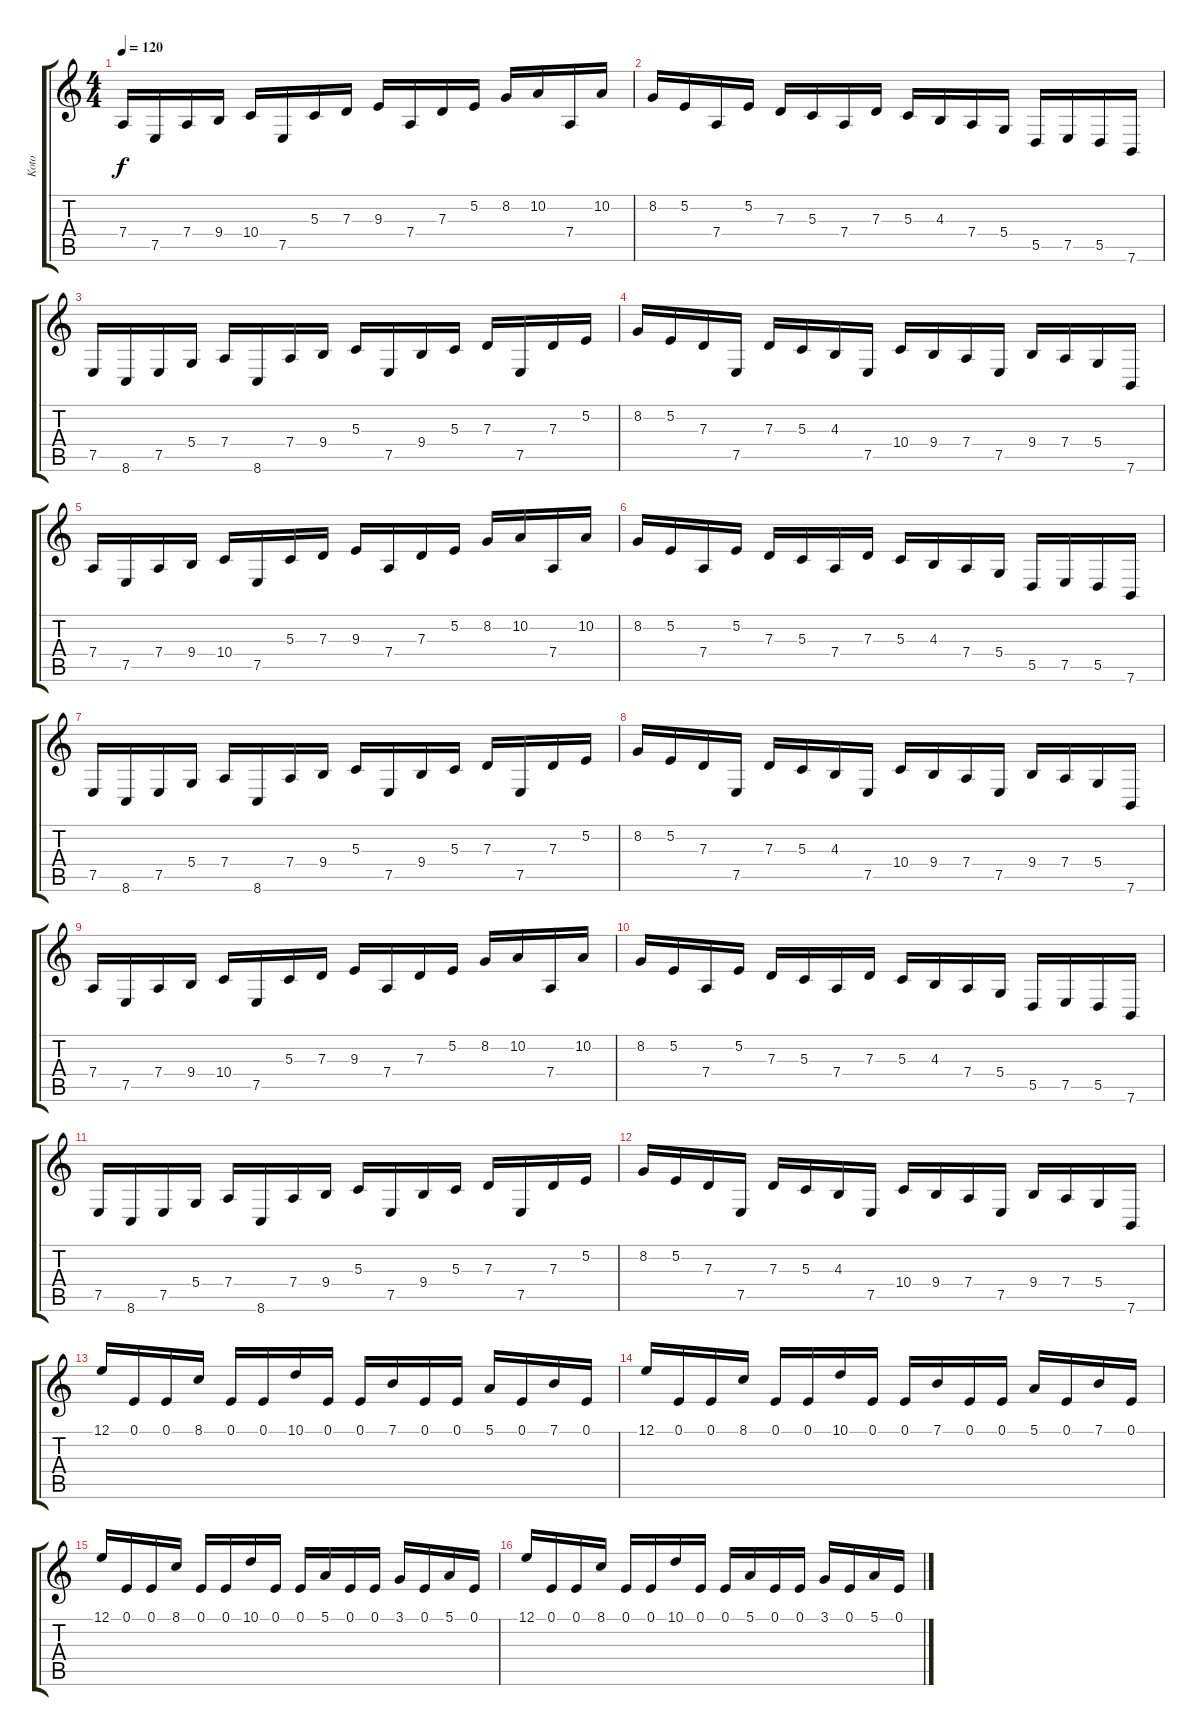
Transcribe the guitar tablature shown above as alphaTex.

\track ("Koto" "Koto") {instrument koto}
\staff {score tabs}
\tuning (E4 B3 G3 D3 A2 E2) {hide}
\ts (4 4)
\tempo 120
\clef g2
\ks c
7.4.16{dy f} 7.5.16 7.4.16 9.4.16 10.4.16 7.5.16 5.3.16 7.3.16 9.3.16 7.4.16 7.3.16 5.2.16 8.2.16 10.2.16 7.4.16 10.2.16 |
8.2.16 5.2.16 7.4.16 5.2.16 7.3.16 5.3.16 7.4.16 7.3.16 5.3.16 4.3.16 7.4.16 5.4.16 5.5.16 7.5.16 5.5.16 7.6.16 |
7.5.16 8.6.16 7.5.16 5.4.16 7.4.16 8.6.16 7.4.16 9.4.16 5.3.16 7.5.16 9.4.16 5.3.16 7.3.16 7.5.16 7.3.16 5.2.16 |
8.2.16 5.2.16 7.3.16 7.5.16 7.3.16 5.3.16 4.3.16 7.5.16 10.4.16 9.4.16 7.4.16 7.5.16 9.4.16 7.4.16 5.4.16 7.6.16 |
7.4.16 7.5.16 7.4.16 9.4.16 10.4.16 7.5.16 5.3.16 7.3.16 9.3.16 7.4.16 7.3.16 5.2.16 8.2.16 10.2.16 7.4.16 10.2.16 |
8.2.16 5.2.16 7.4.16 5.2.16 7.3.16 5.3.16 7.4.16 7.3.16 5.3.16 4.3.16 7.4.16 5.4.16 5.5.16 7.5.16 5.5.16 7.6.16 |
7.5.16 8.6.16 7.5.16 5.4.16 7.4.16 8.6.16 7.4.16 9.4.16 5.3.16 7.5.16 9.4.16 5.3.16 7.3.16 7.5.16 7.3.16 5.2.16 |
8.2.16 5.2.16 7.3.16 7.5.16 7.3.16 5.3.16 4.3.16 7.5.16 10.4.16 9.4.16 7.4.16 7.5.16 9.4.16 7.4.16 5.4.16 7.6.16 |
7.4.16 7.5.16 7.4.16 9.4.16 10.4.16 7.5.16 5.3.16 7.3.16 9.3.16 7.4.16 7.3.16 5.2.16 8.2.16 10.2.16 7.4.16 10.2.16 |
8.2.16 5.2.16 7.4.16 5.2.16 7.3.16 5.3.16 7.4.16 7.3.16 5.3.16 4.3.16 7.4.16 5.4.16 5.5.16 7.5.16 5.5.16 7.6.16 |
7.5.16 8.6.16 7.5.16 5.4.16 7.4.16 8.6.16 7.4.16 9.4.16 5.3.16 7.5.16 9.4.16 5.3.16 7.3.16 7.5.16 7.3.16 5.2.16 |
8.2.16 5.2.16 7.3.16 7.5.16 7.3.16 5.3.16 4.3.16 7.5.16 10.4.16 9.4.16 7.4.16 7.5.16 9.4.16 7.4.16 5.4.16 7.6.16 |
12.1.16 0.1.16 0.1.16 8.1.16 0.1.16 0.1.16 10.1.16 0.1.16 0.1.16 7.1.16 0.1.16 0.1.16 5.1.16 0.1.16 7.1.16 0.1.16 |
12.1.16 0.1.16 0.1.16 8.1.16 0.1.16 0.1.16 10.1.16 0.1.16 0.1.16 7.1.16 0.1.16 0.1.16 5.1.16 0.1.16 7.1.16 0.1.16 |
12.1.16 0.1.16 0.1.16 8.1.16 0.1.16 0.1.16 10.1.16 0.1.16 0.1.16 5.1.16 0.1.16 0.1.16 3.1.16 0.1.16 5.1.16 0.1.16 |
12.1.16 0.1.16 0.1.16 8.1.16 0.1.16 0.1.16 10.1.16 0.1.16 0.1.16 5.1.16 0.1.16 0.1.16 3.1.16 0.1.16 5.1.16 0.1.16
